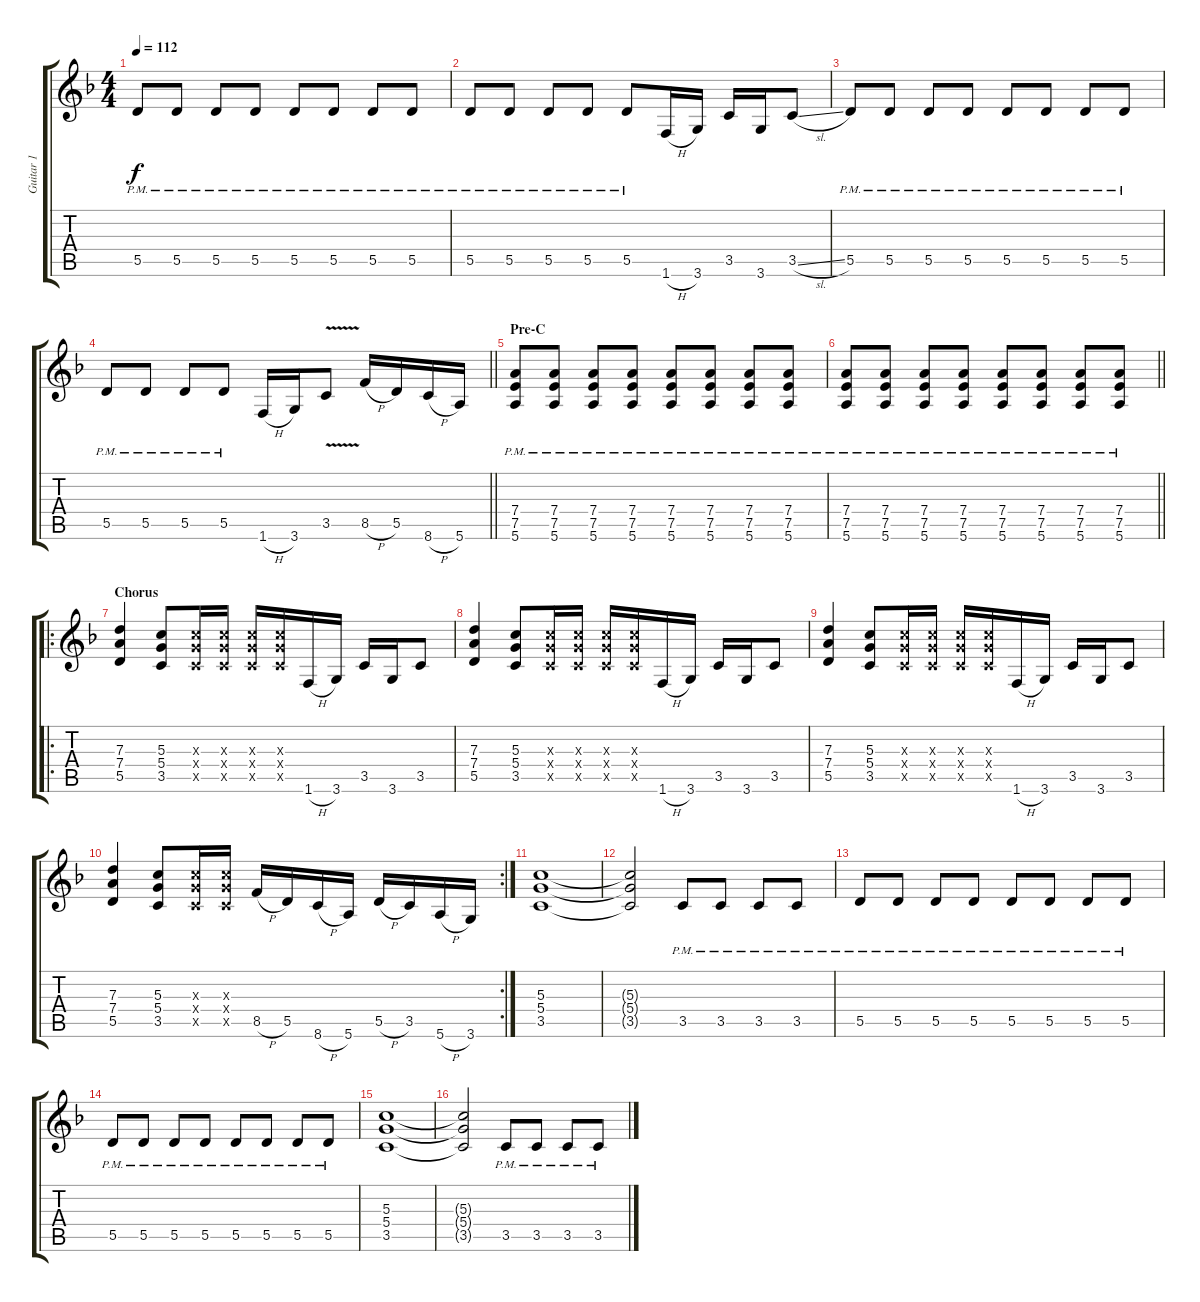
\track ("Guitar 1" "Guitar 1") {instrument distortionguitar}
\staff {score tabs}
\tuning (E4 B3 G3 D3 A2 E2) {hide}
\ts (4 4)
\tempo 112
\clef g2
\ks dminor
5.5{pm}.8{dy f} 5.5{pm}.8 5.5{pm}.8 5.5{pm}.8 5.5{pm}.8 5.5{pm}.8 5.5{pm}.8 5.5{pm}.8 |
5.5{pm}.8 5.5{pm}.8 5.5{pm}.8 5.5{pm}.8 5.5{pm}.8 1.6{h}.16 3.6.16 3.5.16 3.6.16 3.5{sl}.8 |
5.5{pm}.8 5.5{pm}.8 5.5{pm}.8 5.5{pm}.8 5.5{pm}.8 5.5{pm}.8 5.5{pm}.8 5.5{pm}.8 |
\barLineRight lightlight
5.5{pm}.8 5.5{pm}.8 5.5{pm}.8 5.5{pm}.8 1.6{h}.16 3.6.16 3.5{v}.8 8.5{h}.16 5.5.16 8.6{h}.16 5.6.16 |
\section ("" "Pre-C")
(7.4{pm} 7.5{pm} 5.6{pm}).8 (7.4{pm} 7.5{pm} 5.6{pm}).8 (7.4{pm} 7.5{pm} 5.6{pm}).8 (7.4{pm} 7.5{pm} 5.6{pm}).8 (7.4{pm} 7.5{pm} 5.6{pm}).8 (7.4{pm} 7.5{pm} 5.6{pm}).8 (7.4{pm} 7.5{pm} 5.6{pm}).8 (7.4{pm} 7.5{pm} 5.6{pm}).8 |
\barLineRight lightlight
(7.4{pm} 7.5{pm} 5.6{pm}).8 (7.4{pm} 7.5{pm} 5.6{pm}).8 (7.4{pm} 7.5{pm} 5.6{pm}).8 (7.4{pm} 7.5{pm} 5.6{pm}).8 (7.4{pm} 7.5{pm} 5.6{pm}).8 (7.4{pm} 7.5{pm} 5.6{pm}).8 (7.4{pm} 7.5{pm} 5.6{pm}).8 (7.4{pm} 7.5{pm} 5.6{pm}).8 |
\ro
\section ("" "Chorus")
(7.3 7.4 5.5).4 (5.3 5.4 3.5).8 (5.3{x} 5.4{x} 3.5{x}).16 (5.3{x} 5.4{x} 3.5{x}).16 (5.3{x} 5.4{x} 3.5{x}).16 (5.3{x} 5.4{x} 3.5{x}).16 1.6{h}.16 3.6.16 3.5.16 3.6.16 3.5.8 |
(7.3 7.4 5.5).4 (5.3 5.4 3.5).8 (5.3{x} 5.4{x} 3.5{x}).16 (5.3{x} 5.4{x} 3.5{x}).16 (5.3{x} 5.4{x} 3.5{x}).16 (5.3{x} 5.4{x} 3.5{x}).16 1.6{h}.16 3.6.16 3.5.16 3.6.16 3.5.8 |
(7.3 7.4 5.5).4 (5.3 5.4 3.5).8 (5.3{x} 5.4{x} 3.5{x}).16 (5.3{x} 5.4{x} 3.5{x}).16 (5.3{x} 5.4{x} 3.5{x}).16 (5.3{x} 5.4{x} 3.5{x}).16 1.6{h}.16 3.6.16 3.5.16 3.6.16 3.5.8 |
\rc 2
(7.3 7.4 5.5).4 (5.3 5.4 3.5).8 (5.3{x} 5.4{x} 3.5{x}).16 (5.3{x} 5.4{x} 3.5{x}).16 8.5{h}.16 5.5.16 8.6{h}.16 5.6.16 5.5{h}.16 3.5.16 5.6{h}.16 3.6.16 |
(5.3 5.4 3.5).1 |
(5.3{t} 5.4{t} 3.5{t}).2 3.5{pm}.8 3.5{pm}.8 3.5{pm}.8 3.5{pm}.8 |
5.5{pm}.8 5.5{pm}.8 5.5{pm}.8 5.5{pm}.8 5.5{pm}.8 5.5{pm}.8 5.5{pm}.8 5.5{pm}.8 |
5.5{pm}.8 5.5{pm}.8 5.5{pm}.8 5.5{pm}.8 5.5{pm}.8 5.5{pm}.8 5.5{pm}.8 5.5{pm}.8 |
(5.3 5.4 3.5).1 |
(5.3{t} 5.4{t} 3.5{t}).2 3.5{pm}.8 3.5{pm}.8 3.5{pm}.8 3.5{pm}.8
